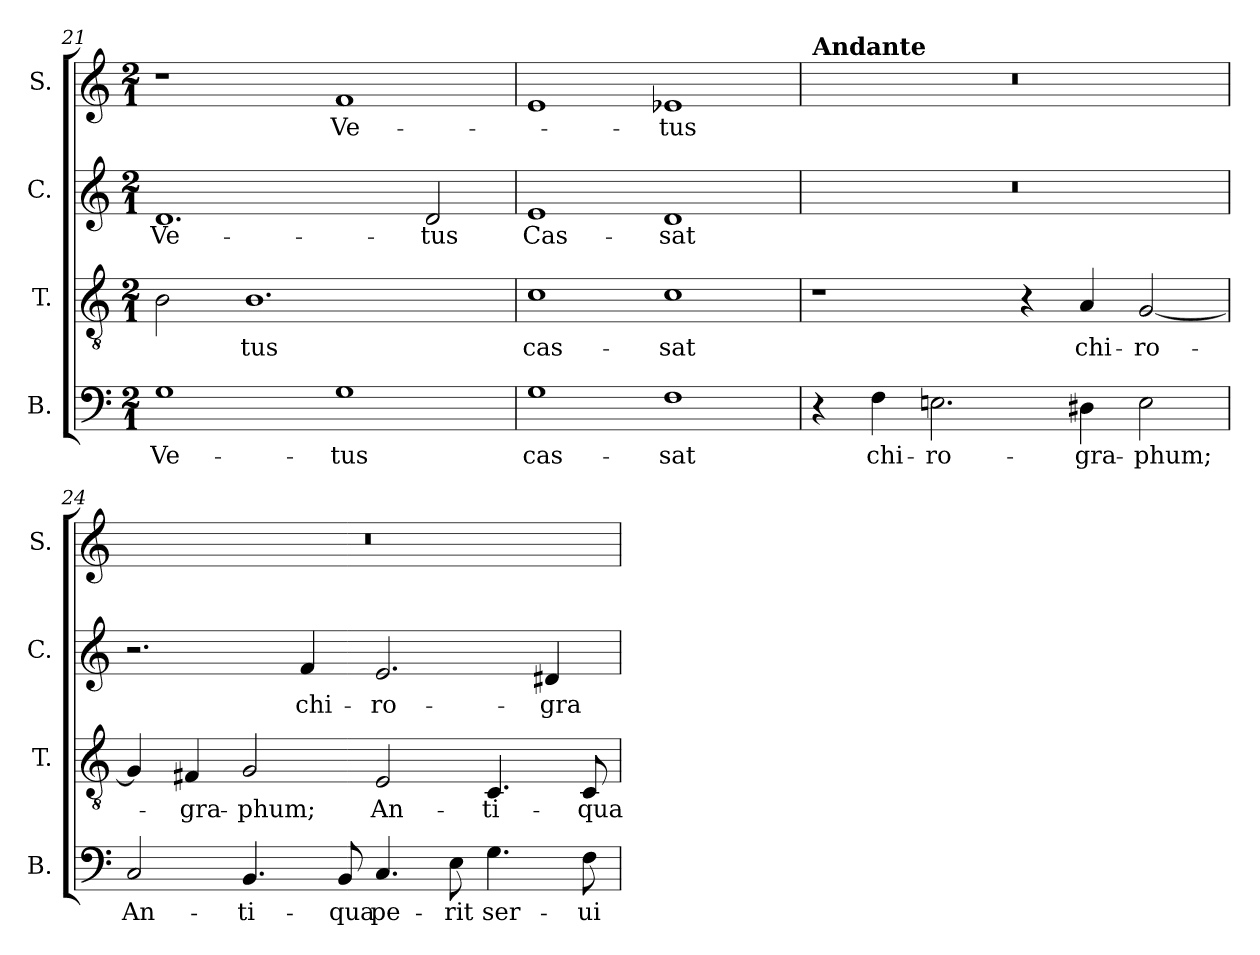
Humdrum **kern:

**kern	**text	**kern	**text	**kern	**text	**kern	**text
*part4	*part4	*part3	*part3	*part2	*part2	*part1	*part1
*staff4	*staff4	*staff3	*staff3	*staff2	*staff2	*staff1	*staff1
*I"B.	*	*I"T.	*	*I"C.	*	*I"S.	*
*I'B.	*	*I'T.	*	*I'C.	*	*I'S.	*
!!LO:LB:g=z
*clefF4	*	*clefGv2	*	*clefG2	*	*clefG2	*
*	*	*ITrd7c12	*	*	*	*	*
*k[]	*	*k[]	*	*k[]	*	*k[]	*
*C:	*	*C:	*	*C:	*	*C:	*
*M2/1	*	*M2/1	*	*M2/1	*	*M2/1	*
=21	=21	=21	=21	=21	=21	=21	=21
!	!LO:LY:b:color=#000000	!	!	!	!	!	!
!	!	!	!	!	!LO:LY:b:color=#000000	!	!
1Gi	Ve-	2BBi\	.	1.di	Ve-	1r	.
!	!	!	!LO:LY:b:color=#000000	!	!	!	!
.	.	1.BBi	-tus	.	.	.	.
!	!LO:LY:b:color=#000000	!	!	!	!	!	!
!	!	!	!	!	!	!	!LO:LY:b:color=#000000
1Gi	-tus	.	.	.	.	1fi	Ve-
!	!	!	!	!	!LO:LY:b:color=#000000	!	!
.	.	.	.	2di/	-tus	.	.
=22	=22	=22	=22	=22	=22	=22	=22
!	!LO:LY:b:color=#000000	!	!	!	!	!	!
!	!	!	!LO:LY:b:color=#000000	!	!	!	!
!	!	!	!	!	!LO:LY:b:color=#000000	!	!
1Gi	cas-	1Ci	cas-	1ei	Cas-	1ei	.
!	!LO:LY:b:color=#000000	!	!	!	!	!	!
!	!	!	!LO:LY:b:color=#000000	!	!	!	!
!	!	!	!	!	!LO:LY:b:color=#000000	!	!
!	!	!	!	!	!	!	!LO:LY:b:color=#000000
1Fi	-sat	1Ci	-sat	1di	-sat	1e-Xi	-tus
!!LO:LB:g=z
=23	=23	=23	=23	=23	=23	=23	=23
*	*	*	*	*	*	*MM80	*
!	!	!	!	!	!	!LO:TX:a:B:t=Andante	!
!	!	!	!	!LO:N:vis=1	!	!LO:N:vis=1	!
4r	.	1r	.	0r	.	0r	.
!	!LO:LY:b:color=#000000	!	!	!	!	!	!
4Fi\	chi-	.	.	.	.	.	.
!	!LO:LY:b:color=#000000	!	!	!	!	!	!
2.Eni\	-ro-	.	.	.	.	.	.
.	.	4r	.	.	.	.	.
!	!LO:LY:b:color=#000000	!	!	!	!	!	!
!	!	!	!LO:LY:b:color=#000000	!	!	!	!
4D#Xi\	-gra-	4AAi/	chi-	.	.	.	.
!	!LO:LY:b:color=#000000	!	!	!	!	!	!
!	!	!	!LO:LY:b:color=#000000	!	!	!	!
2Ei\	-phum;	[2GGi/	-ro-	.	.	.	.
=24	=24	=24	=24	=24	=24	=24	=24
!	!LO:LY:b:color=#000000	!	!	!	!	!LO:N:vis=1	!
2Ci/	An-	4GGi/]	.	2.r	.	0r	.
!	!	!	!LO:LY:b:color=#000000	!	!	!	!
.	.	4FF#Xi/	-gra-	.	.	.	.
!	!LO:LY:b:color=#000000	!	!	!	!	!	!
!	!	!	!LO:LY:b:color=#000000	!	!	!	!
4.BBi/	-ti-	2GGi/	-phum;	.	.	.	.
!	!	!	!	!	!LO:LY:b:color=#000000	!	!
.	.	.	.	4fi/	chi-	.	.
!	!LO:LY:b:color=#000000	!	!	!	!	!	!
8BBi/	-qua	.	.	.	.	.	.
!	!LO:LY:b:color=#000000	!	!	!	!	!	!
!	!	!	!LO:LY:b:color=#000000	!	!	!	!
!	!	!	!	!	!LO:LY:b:color=#000000	!	!
4.Ci/	pe-	2EEi/	An-	2.ei/	-ro-	.	.
!	!LO:LY:b:color=#000000	!	!	!	!	!	!
8Ei\	-rit	.	.	.	.	.	.
!	!LO:LY:b:color=#000000	!	!	!	!	!	!
!	!	!	!LO:LY:b:color=#000000	!	!	!	!
4.Gi\	ser-	4.CCi/	-ti-	.	.	.	.
!	!	!	!	!	!LO:LY:b:color=#000000	!	!
.	.	.	.	4d#Xi/	-gra-	.	.
!	!LO:LY:b:color=#000000	!	!	!	!	!	!
!	!	!	!LO:LY:b:color=#000000	!	!	!	!
8Fi\	-ui-	8CCi/	-qua	.	.	.	.
=	=	=	=	=	=	=	=
*-	*-	*-	*-	*-	*-	*-	*-
